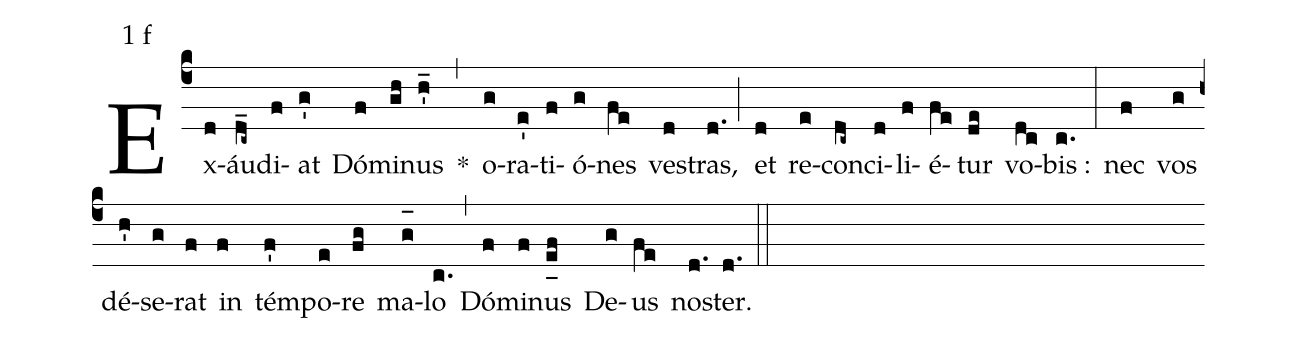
mode:1 f;
%%
(c4) Ex(d)áu(d_c~)di(f)at(g') Dó(f)mi(gh)nus(h'_) *(,) o(g)ra(e')ti(f)ó(g)nes(fe) ve(d)stras,(d.) (;) et(d) re(e)con(dc~)ci(d)li(f)é(fe)tur(de) vo(dc)bis :(c.) (:) nec(f) vos(g) dé(h')se(g)rat(f) in(f) tém(f')po(e)re(fg) ma(g_[oh:h])lo(c.) (,) Dó(f)mi(f)nus(e_[uh:l]f) De(g)us(fe) no(d.)ster.(d.) (::)
